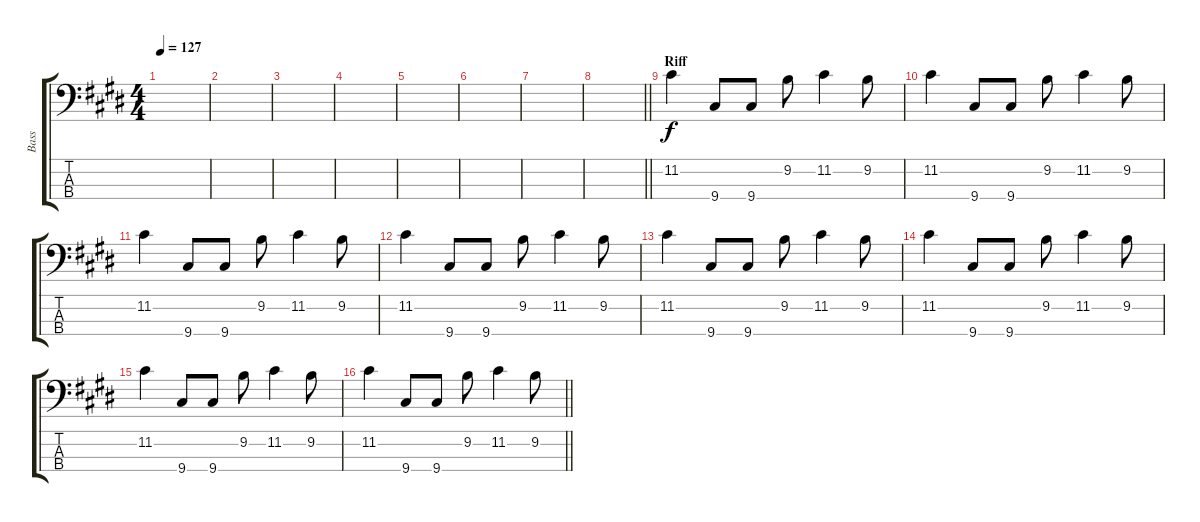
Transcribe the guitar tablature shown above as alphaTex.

\track ("Bass" "Bass") {instrument electricbassfinger}
\staff {score tabs}
\tuning (G2 D2 A1 E1) {hide}
\ts (4 4)
\tempo 127
\clef f4
\ks e
|
|
|
|
|
|
|
\barLineRight lightlight
|
\section ("" "Riff")
11.2.4 9.4.8 9.4.8 9.2.8 11.2.4 9.2.8 |
11.2.4 9.4.8 9.4.8 9.2.8 11.2.4 9.2.8 |
11.2.4 9.4.8 9.4.8 9.2.8 11.2.4 9.2.8 |
11.2.4 9.4.8 9.4.8 9.2.8 11.2.4 9.2.8 |
11.2.4 9.4.8 9.4.8 9.2.8 11.2.4 9.2.8 |
11.2.4 9.4.8 9.4.8 9.2.8 11.2.4 9.2.8 |
11.2.4 9.4.8 9.4.8 9.2.8 11.2.4 9.2.8 |
\barLineRight lightlight
11.2.4 9.4.8 9.4.8 9.2.8 11.2.4 9.2.8
